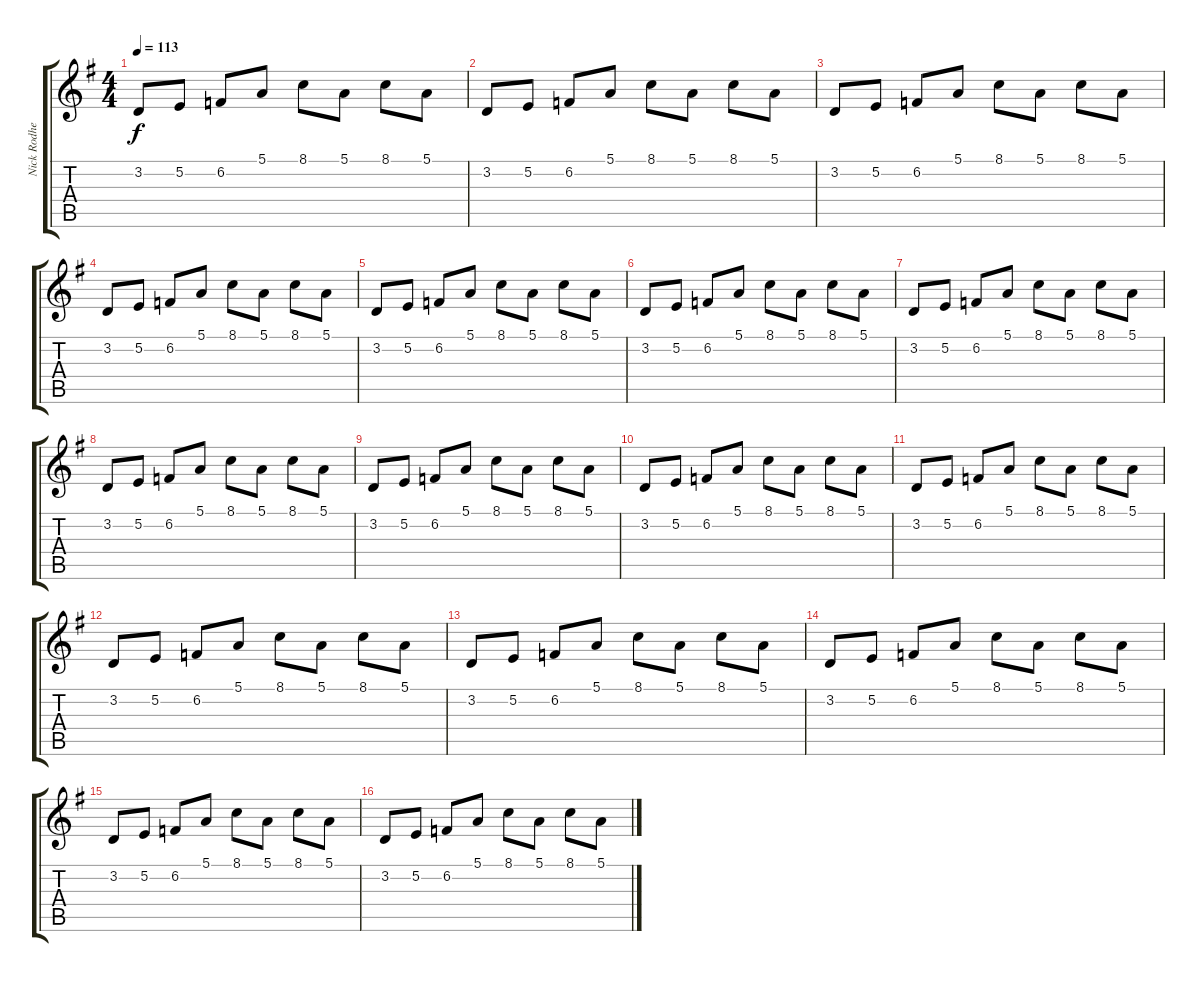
\track ("Nick Rodhes" "Nick Rodhe") {instrument lead8bassandlead}
\staff {score tabs}
\tuning (E4 B3 G3 D3 A2 E2) {hide}
\ts (4 4)
\tempo 113
\clef g2
\ks g
3.2.8{dy f} 5.2.8 6.2.8 5.1.8 8.1.8 5.1.8 8.1.8 5.1.8 |
3.2.8 5.2.8 6.2.8 5.1.8 8.1.8 5.1.8 8.1.8 5.1.8 |
3.2.8 5.2.8 6.2.8 5.1.8 8.1.8 5.1.8 8.1.8 5.1.8 |
3.2.8 5.2.8 6.2.8 5.1.8 8.1.8 5.1.8 8.1.8 5.1.8 |
3.2.8 5.2.8 6.2.8 5.1.8 8.1.8 5.1.8 8.1.8 5.1.8 |
3.2.8 5.2.8 6.2.8 5.1.8 8.1.8 5.1.8 8.1.8 5.1.8 |
3.2.8 5.2.8 6.2.8 5.1.8 8.1.8 5.1.8 8.1.8 5.1.8 |
3.2.8 5.2.8 6.2.8 5.1.8 8.1.8 5.1.8 8.1.8 5.1.8 |
3.2.8 5.2.8 6.2.8 5.1.8 8.1.8 5.1.8 8.1.8 5.1.8 |
3.2.8 5.2.8 6.2.8 5.1.8 8.1.8 5.1.8 8.1.8 5.1.8 |
3.2.8 5.2.8 6.2.8 5.1.8 8.1.8 5.1.8 8.1.8 5.1.8 |
3.2.8 5.2.8 6.2.8 5.1.8 8.1.8 5.1.8 8.1.8 5.1.8 |
3.2.8 5.2.8 6.2.8 5.1.8 8.1.8 5.1.8 8.1.8 5.1.8 |
3.2.8 5.2.8 6.2.8 5.1.8 8.1.8 5.1.8 8.1.8 5.1.8 |
3.2.8 5.2.8 6.2.8 5.1.8 8.1.8 5.1.8 8.1.8 5.1.8 |
3.2.8 5.2.8 6.2.8 5.1.8 8.1.8 5.1.8 8.1.8 5.1.8
